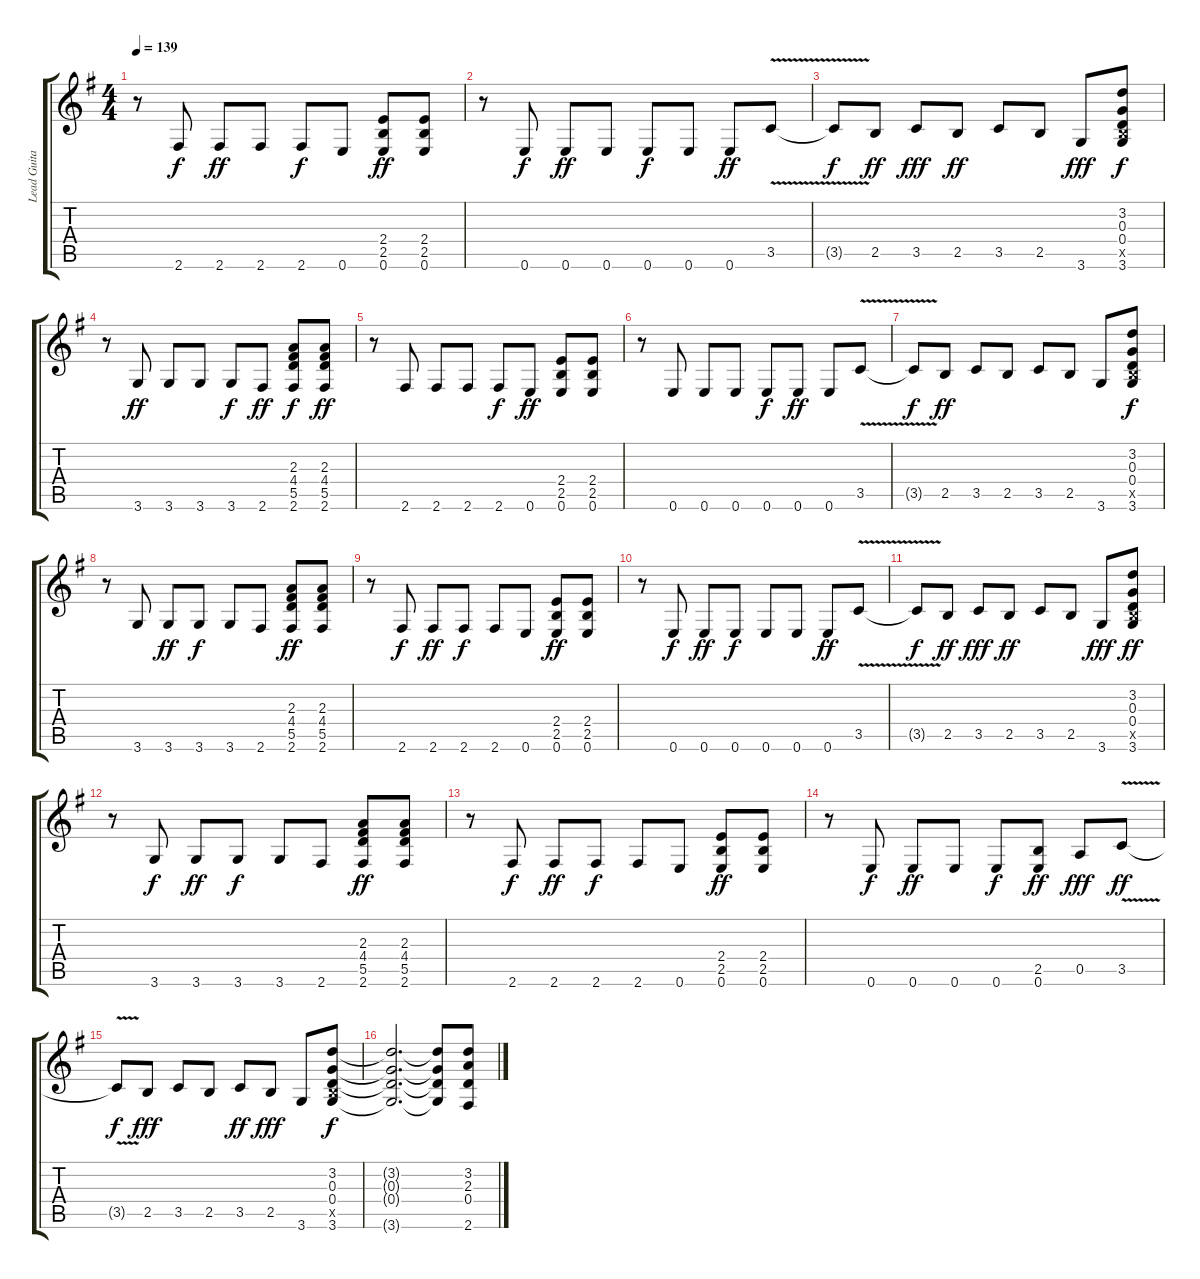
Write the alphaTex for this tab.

\track ("Lead Guitar" "Lead Guita") {instrument distortionguitar}
\staff {score tabs}
\tuning (E4 B3 G3 D3 A2 E2) {hide}
\ts (4 4)
\tempo 139
\clef g2
\ks g
r.8{dy ff} 2.6.8{dy f} 2.6.8{dy ff} 2.6.8 2.6.8{dy f} 0.6.8 (2.4 2.5 0.6).8{dy ff} (2.4 2.5 0.6).8 |
r.8 0.6.8{dy f} 0.6.8{dy ff} 0.6.8 0.6.8{dy f} 0.6.8 0.6.8{dy ff} 3.5{v}.8 |
3.5{t}.8{dy f} 2.5.8{dy ff} 3.5.8{dy fff} 2.5.8{dy ff} 3.5.8 2.5.8 3.6.8{dy fff} (3.2 0.3 0.4 2.5{x} 3.6).8{dy f} |
r.8 3.6.8{dy ff} 3.6.8 3.6.8 3.6.8{dy f} 2.6.8{dy ff} (2.3 4.4 5.5 2.6).8{dy f} (2.3 4.4 5.5 2.6).8{dy ff} |
r.8 2.6.8 2.6.8 2.6.8 2.6.8{dy f} 0.6.8{dy ff} (2.4 2.5 0.6).8 (2.4 2.5 0.6).8 |
r.8 0.6.8 0.6.8 0.6.8 0.6.8{dy f} 0.6.8{dy ff} 0.6.8 3.5{v}.8 |
3.5{t}.8{dy f} 2.5.8{dy ff} 3.5.8 2.5.8 3.5.8 2.5.8 3.6.8 (3.2 0.3 0.4 2.5{x} 3.6).8{dy f} |
r.8 3.6.8 3.6.8{dy ff} 3.6.8{dy f} 3.6.8 2.6.8 (2.3 4.4 5.5 2.6).8{dy ff} (2.3 4.4 5.5 2.6).8 |
r.8 2.6.8{dy f} 2.6.8{dy ff} 2.6.8{dy f} 2.6.8 0.6.8 (2.4 2.5 0.6).8{dy ff} (2.4 2.5 0.6).8 |
r.8 0.6.8{dy f} 0.6.8{dy ff} 0.6.8{dy f} 0.6.8 0.6.8 0.6.8{dy ff} 3.5{v}.8 |
3.5{t}.8{dy f} 2.5.8{dy ff} 3.5.8{dy fff} 2.5.8{dy ff} 3.5.8 2.5.8 3.6.8{dy fff} (3.2 0.3 0.4 2.5{x} 3.6).8{dy ff} |
r.8 3.6.8{dy f} 3.6.8{dy ff} 3.6.8{dy f} 3.6.8 2.6.8 (2.3 4.4 5.5 2.6).8{dy ff} (2.3 4.4 5.5 2.6).8 |
r.8 2.6.8{dy f} 2.6.8{dy ff} 2.6.8{dy f} 2.6.8 0.6.8 (2.4 2.5 0.6).8{dy ff} (2.4 2.5 0.6).8 |
r.8 0.6.8{dy f} 0.6.8{dy ff} 0.6.8 0.6.8{dy f} (2.5 0.6).8{dy ff} 0.5.8{dy fff} 3.5{v}.8{dy ff} |
3.5{t}.8{dy f} 2.5.8{dy fff} 3.5.8 2.5.8 3.5.8{dy ff} 2.5.8{dy fff} 3.6.8 (3.2 0.3 0.4 2.5{x} 3.6).8{dy f} |
(3.2{t} 0.3{t} 0.4{t} 3.6{t}).2{d} (3.2{t} 0.3{t} 0.4{t} 3.6{t}).8 (3.2 2.3 0.4 2.6).8
